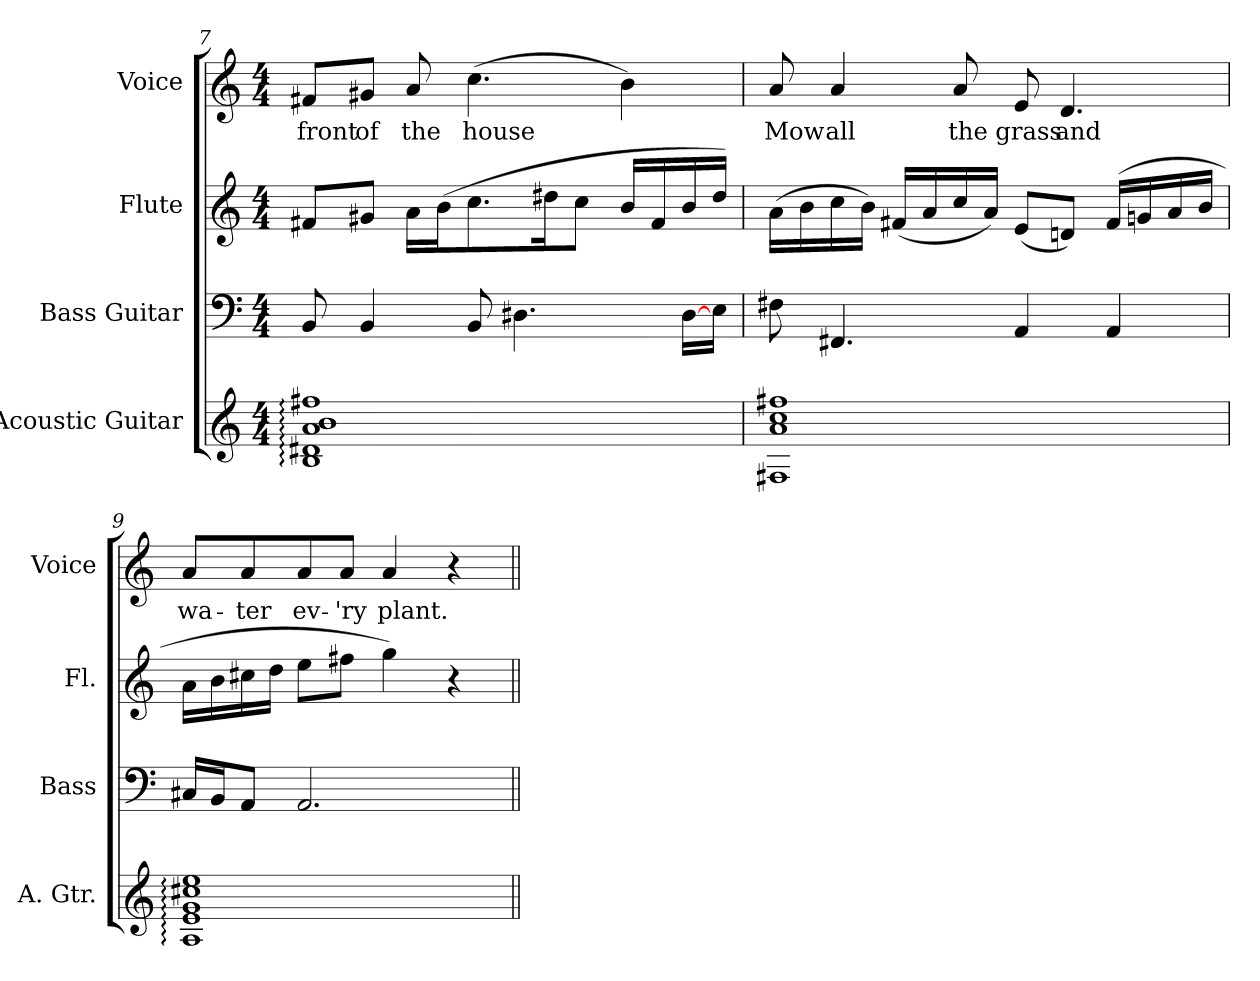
**kern	**kern	**kern	**kern	**text
*part4	*part3	*part2	*part1	*part1
*staff4	*staff3	*staff2	*staff1	*staff1
*I"Acoustic Guitar	*I"Bass Guitar	*I"Flute	*I"Voice	*
*I'A. Gtr.	*I'Bass	*I'Fl.	*I'Voice	*
*clefG2	*clefF4	*clefG2	*clefG2	*
*ITrd7c12	*ITrd7c12	*	*	*
*k[]	*k[]	*k[]	*k[]	*
*C:	*C:	*C:	*C:	*
*M4/4	*M4/4	*M4/4	*M4/4	*
=7	=7	=7	=7	=7
!	!	!	!	!LO:LY:b:color=#000000
1BBi: 1D#Xi: 1Ai: 1Bi: 1f#Xi:	8BBBi/	8f#Xi/L	8f#Xi/L	front
!	!	!	!	!LO:LY:b:color=#000000
.	4BBBi/	8g#Xi/J	8g#Xi/J	of
!	!	!	!	!LO:LY:b:color=#000000
.	.	16ai\LL	8ai/	the
.	.	(16bi\J	.	.
!	!	!	!	!LO:LY:b:color=#000000
.	8BBBi/	8.cci\	(4.cci\	house
.	4.DD#Xi\	.	.	.
.	.	16dd#Xi\k	.	.
.	.	8cci\J	.	.
.	.	16bi/LL	4bi\)	.
.	.	16f#i/	.	.
.	[16DD#i\LL	16bi/	.	.
.	16EEi\JJ	16dd#i/JJ)	.	.
=8	=8	=8	=8	=8
!	!	!	!	!LO:LY:b:color=#000000
1FF#Xi 1Ai 1ci 1f#Xi	8FF#Xi\	(16ai\LL	8ai/	Mow
.	.	16bi\	.	.
!	!	!	!	!LO:LY:b:color=#000000
.	4.FFF#Xi/	16cci\	4ai/	all
.	.	16bi\JJ)	.	.
.	.	(16f#Xi/LL	.	.
.	.	16ai/	.	.
!	!	!	!	!LO:LY:b:color=#000000
.	.	16cci/	8ai/	the
.	.	16ai/JJ)	.	.
!	!	!	!	!LO:LY:b:color=#000000
.	4AAAi/	(8ei/L	8ei/	grass
!	!	!	!	!LO:LY:b:color=#000000
.	.	8dni/J)	4.di/	and
.	4AAAi/	(16f#i/LL	.	.
.	.	16gni/	.	.
.	.	16ai/	.	.
.	.	16bi/JJ	.	.
!!LO:LB:g=z
=9	=9	=9	=9	=9
!	!	!	!	!LO:LY:b:color=#000000
1AAi: 1Ei: 1Gi: 1c#Xi: 1ei:	16CC#Xi/LL	16ai\LL	8ai/L	wa-
.	16BBBi/J	16bi\	.	.
!	!	!	!	!LO:LY:b:color=#000000
.	8AAAi/J	16cc#Xi\	8ai/	-ter
.	.	16ddi\JJ	.	.
!	!	!	!	!LO:LY:b:color=#000000
.	2.AAAi/	8eei\L	8ai/	ev-
!	!	!	!	!LO:LY:b:color=#000000
.	.	8ff#Xi\J	8ai/J	-'ry
!	!	!	!	!LO:LY:b:color=#000000
.	.	4ggi\)	4ai/	plant.
.	.	4r	4r	.
=||	=||	=||	=||	=||
*-	*-	*-	*-	*-
